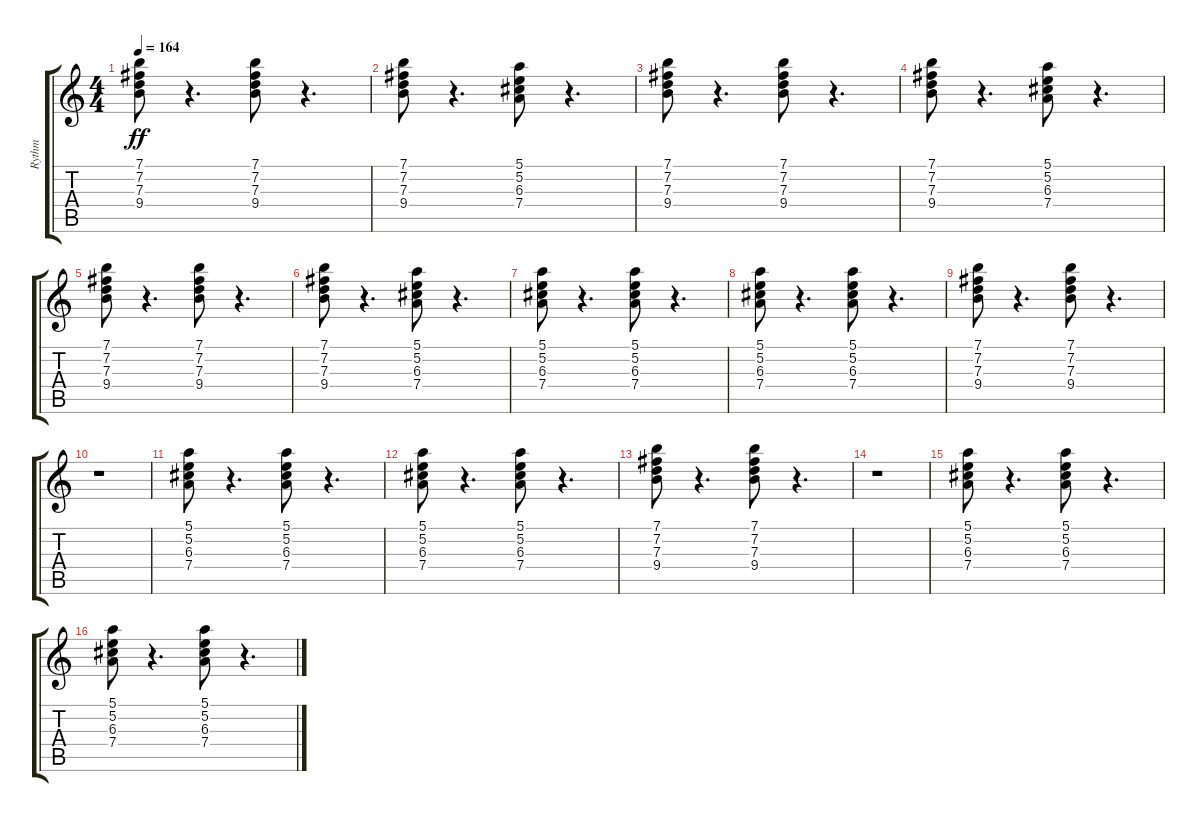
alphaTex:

\track ("Rythm" "Rythm") {instrument overdrivenguitar}
\staff {score tabs}
\tuning (E4 B3 G3 D3 A2 E2) {hide}
\ts (4 4)
\tempo 164
\clef g2
\ks c
(7.1 7.2 7.3 9.4).8{dy ff} r.4{d} (7.1 7.2 7.3 9.4).8 r.4{d} |
(7.1 7.2 7.3 9.4).8 r.4{d} (5.1 5.2 6.3 7.4).8 r.4{d} |
(7.1 7.2 7.3 9.4).8 r.4{d} (7.1 7.2 7.3 9.4).8 r.4{d} |
(7.1 7.2 7.3 9.4).8 r.4{d} (5.1 5.2 6.3 7.4).8 r.4{d} |
(7.1 7.2 7.3 9.4).8 r.4{d} (7.1 7.2 7.3 9.4).8 r.4{d} |
(7.1 7.2 7.3 9.4).8 r.4{d} (5.1 5.2 6.3 7.4).8 r.4{d} |
(5.1 5.2 6.3 7.4).8 r.4{d} (5.1 5.2 6.3 7.4).8 r.4{d} |
(5.1 5.2 6.3 7.4).8 r.4{d} (5.1 5.2 6.3 7.4).8 r.4{d} |
(7.1 7.2 7.3 9.4).8 r.4{d} (7.1 7.2 7.3 9.4).8 r.4{d} |
r.1 |
(5.1 5.2 6.3 7.4).8 r.4{d} (5.1 5.2 6.3 7.4).8 r.4{d} |
(5.1 5.2 6.3 7.4).8 r.4{d} (5.1 5.2 6.3 7.4).8 r.4{d} |
(7.1 7.2 7.3 9.4).8 r.4{d} (7.1 7.2 7.3 9.4).8 r.4{d} |
r.1 |
(5.1 5.2 6.3 7.4).8 r.4{d} (5.1 5.2 6.3 7.4).8 r.4{d} |
(5.1 5.2 6.3 7.4).8 r.4{d} (5.1 5.2 6.3 7.4).8 r.4{d}
